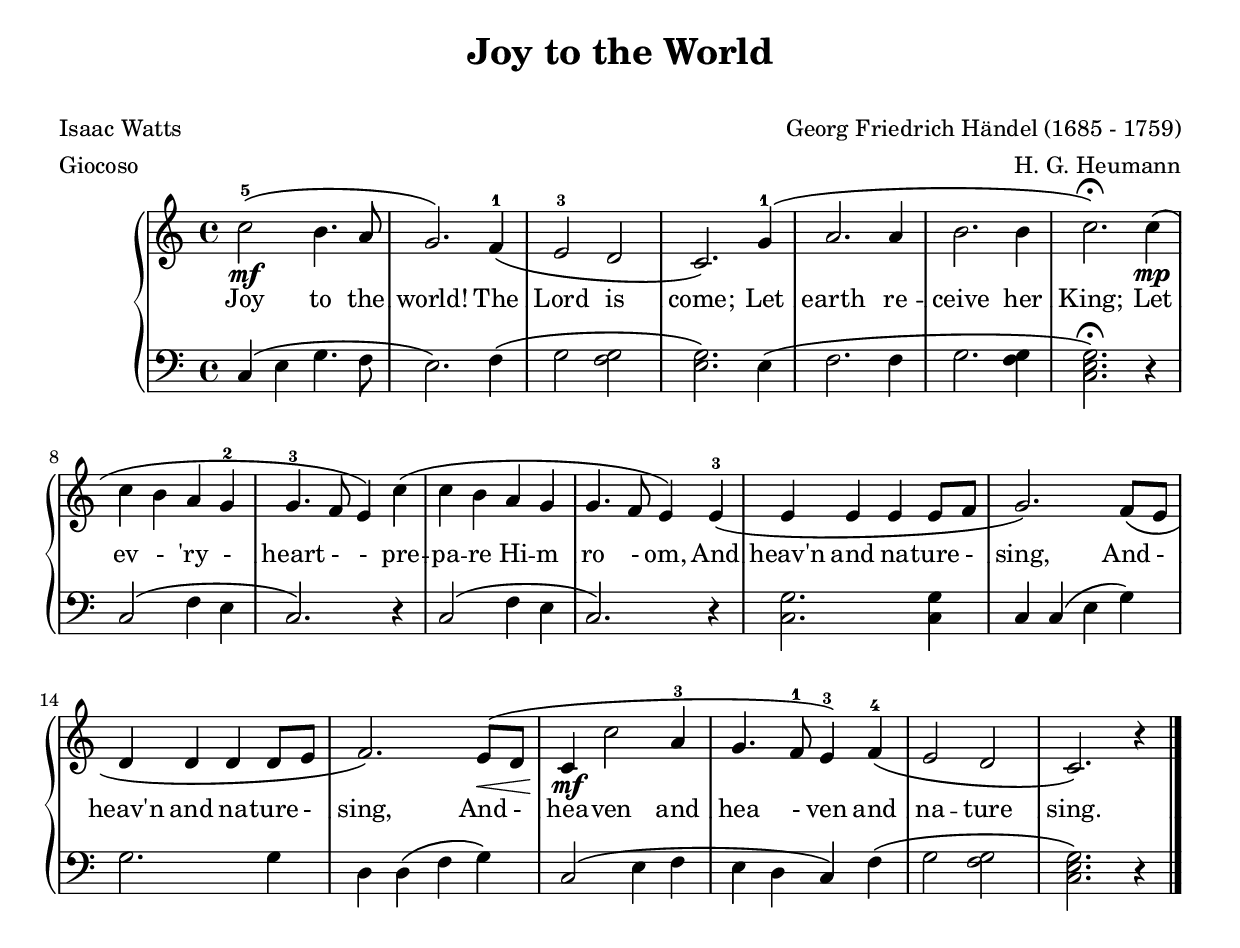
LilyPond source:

%{     
     kommentare
%}

\version "2.10.29"
\include "deutsch.ly"

	\header{
	  title = "Joy to the World"
	  subtitle = "  "
	  meter = "Giocoso"
 	  poet = "Isaac Watts"
 	  composer = "Georg Friedrich Händel (1685 - 1759)" 
	% tagline = "hallo matt"
	  arranger = "H. G. Heumann" 

	}

% --- upper / lower ------------------------------------------------------------

     upper = \relative c'' {
        \clef treble
        \key c \major
        \time 4/4

        c2-5\(\mf  h4.  a8  |  g2.\)  f4-1\(  | e2-3 d2 | c2.\)  g'4-1\(                 %\break

		a2.  a4  | h2.  h4 | c2.\)\fermata  c4\(\mp  | c4 h a g-2 | g4.-3 f8 e4\) c'\(   % \break 

		c   h  a g | g4. f8 e4\) e-3\( | e e e  e8 f | g2.\) f8\( e | d4 d d d8 e        % \break 

		f2.\) e8\<\( d | c4\mf c'2 a4-3 | g4. f8-1 e4-3\) f-4\( | e2  d | c2.\) r4   \bar "|."

		% Dynamikzeichen: für \< auch \cr  bzw. \decr bis \! bzw. abs. dyn.
     }
  
     lower = \relative c {
        \clef bass
        \key c \major
        \time 4/4
     
        c4\( e4 g4. f8 | e2.\) f4\( | g2 <f g> | <e g>2.\) e4\(

		f2. f4 | g2. <f g>4 | <c e g>2.\)\fermata r4 | c2\( f4 e

		c2.\)  r4 | c2\( f4 e | c2.\) r4 | <c g'>2. <c g'>4 | c c\( e g\)

		g2.   g4 | d d\( f g\) | c,2\( e4 f | e d c\) f\( | g2 <f g> | <c e g>2.\) r4
     }

% --- text ------------------------------------------------------------

     text = \lyricmode {
		Joy to the world! The Lord is come; 
		Let earth re -- ceive her King;
		Let ev - 'ry - heart - - 
		pre -- pa -- re Hi --  m ro - om,
		And heav'n and na -- ture - sing,
		And - heav'n and na -- ture - sing,
		And - hea -- ven and hea - ven
		and na -- ture sing.
     }

% ---------------------------------------------------------------

     \score {
       \new GrandStaff <<
         \new Staff = upper { \new Voice = "singer" \upper }
         \new Lyrics \lyricsto "singer"  \text
         \new Staff = lower {
           \clef bass
           \lower
         }
       >>
       \layout {
         \context { \GrandStaff \accepts "Lyrics" }
         \context { \Lyrics \consists "Bar_engraver" }
       }
     }